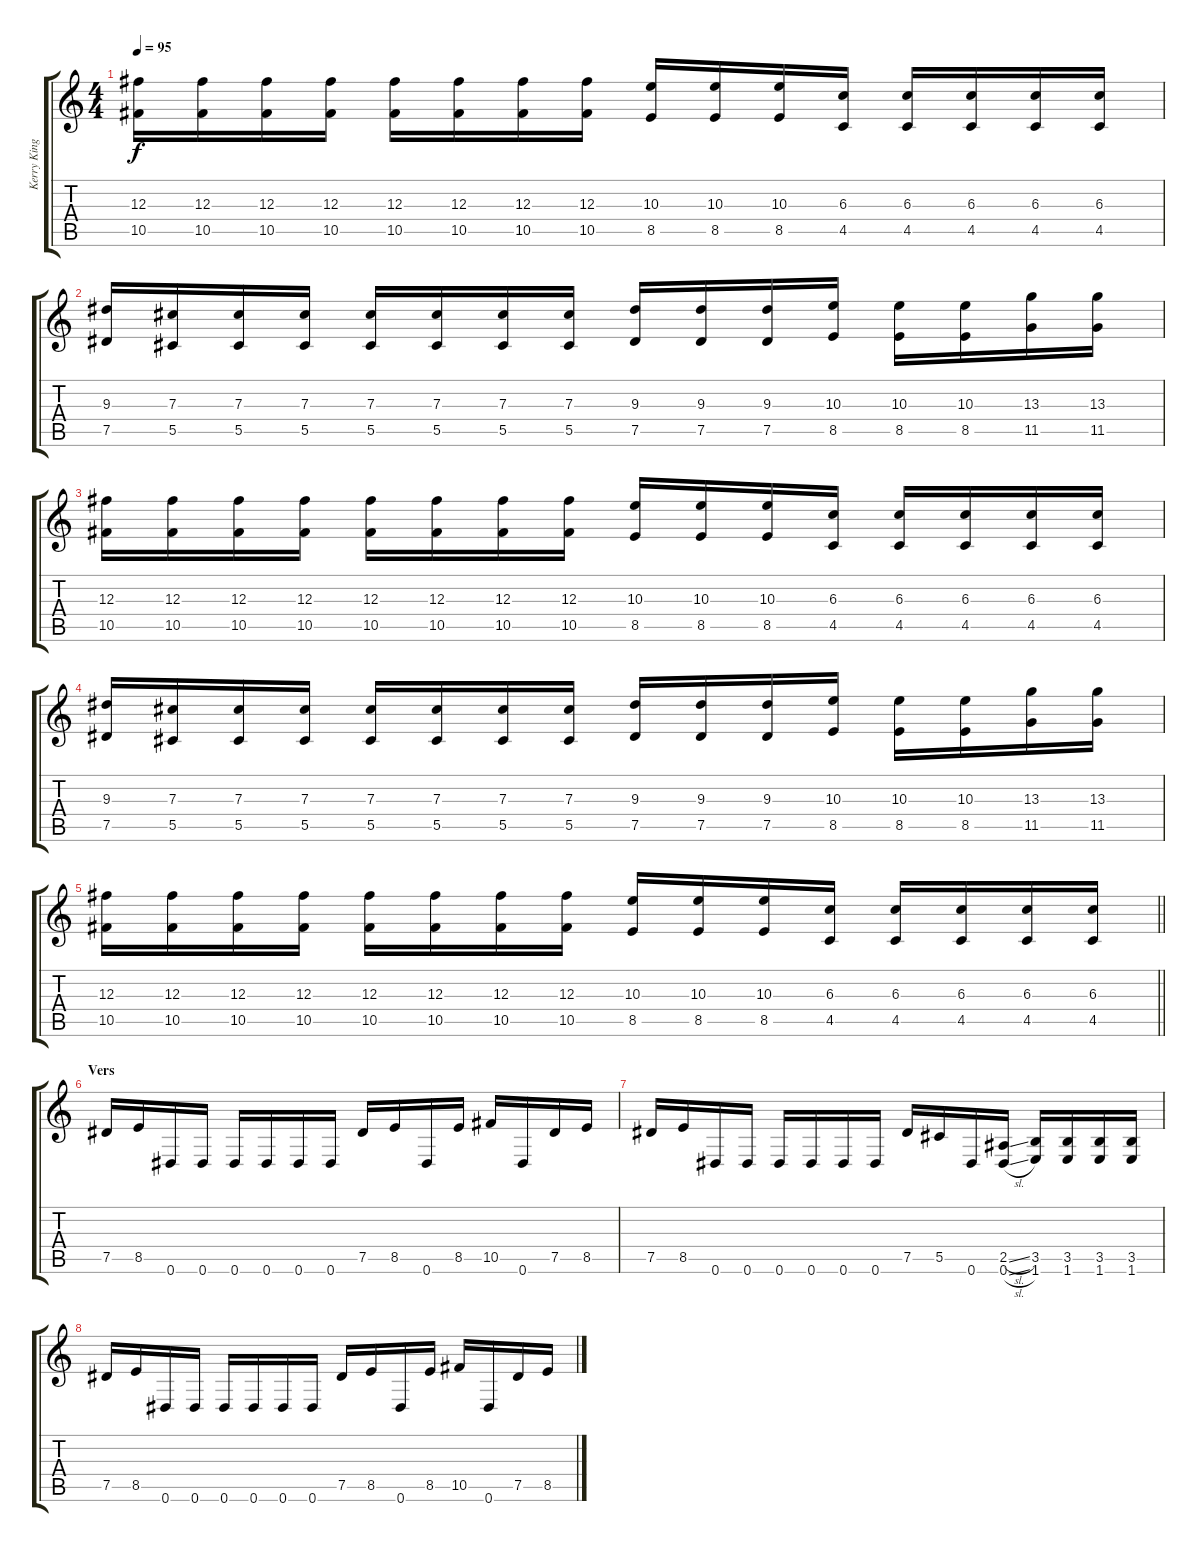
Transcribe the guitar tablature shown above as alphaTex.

\track ("Kerry King" "Kerry King") {instrument overdrivenguitar}
\staff {score tabs}
\tuning (Eb4 Bb3 Gb3 Db3 Ab2 Eb2) {hide}
\ts (4 4)
\tempo 95
\clef g2
\ks c
(12.3 10.5).16{dy f} (12.3 10.5).16 (12.3 10.5).16 (12.3 10.5).16 (12.3 10.5).16 (12.3 10.5).16 (12.3 10.5).16 (12.3 10.5).16 (10.3 8.5).16 (10.3 8.5).16 (10.3 8.5).16 (6.3 4.5).16 (6.3 4.5).16 (6.3 4.5).16 (6.3 4.5).16 (6.3 4.5).16 |
(9.3 7.5).16 (7.3 5.5).16 (7.3 5.5).16 (7.3 5.5).16 (7.3 5.5).16 (7.3 5.5).16 (7.3 5.5).16 (7.3 5.5).16 (9.3 7.5).16 (9.3 7.5).16 (9.3 7.5).16 (10.3 8.5).16 (10.3 8.5).16 (10.3 8.5).16 (13.3 11.5).16 (13.3 11.5).16 |
(12.3 10.5).16 (12.3 10.5).16 (12.3 10.5).16 (12.3 10.5).16 (12.3 10.5).16 (12.3 10.5).16 (12.3 10.5).16 (12.3 10.5).16 (10.3 8.5).16 (10.3 8.5).16 (10.3 8.5).16 (6.3 4.5).16 (6.3 4.5).16 (6.3 4.5).16 (6.3 4.5).16 (6.3 4.5).16 |
(9.3 7.5).16 (7.3 5.5).16 (7.3 5.5).16 (7.3 5.5).16 (7.3 5.5).16 (7.3 5.5).16 (7.3 5.5).16 (7.3 5.5).16 (9.3 7.5).16 (9.3 7.5).16 (9.3 7.5).16 (10.3 8.5).16 (10.3 8.5).16 (10.3 8.5).16 (13.3 11.5).16 (13.3 11.5).16 |
\barLineRight lightlight
(12.3 10.5).16 (12.3 10.5).16 (12.3 10.5).16 (12.3 10.5).16 (12.3 10.5).16 (12.3 10.5).16 (12.3 10.5).16 (12.3 10.5).16 (10.3 8.5).16 (10.3 8.5).16 (10.3 8.5).16 (6.3 4.5).16 (6.3 4.5).16 (6.3 4.5).16 (6.3 4.5).16 (6.3 4.5).16 |
\section ("" "Vers")
7.5.16 8.5.16 0.6.16 0.6.16 0.6.16 0.6.16 0.6.16 0.6.16 7.5.16 8.5.16 0.6.16 8.5.16 10.5.16 0.6.16 7.5.16 8.5.16 |
7.5.16 8.5.16 0.6.16 0.6.16 0.6.16 0.6.16 0.6.16 0.6.16 7.5.16 5.5.16 0.6.16 (2.5{sl} 0.6{sl}).16 (3.5 1.6).16 (3.5 1.6).16 (3.5 1.6).16 (3.5 1.6).16 |
7.5.16 8.5.16 0.6.16 0.6.16 0.6.16 0.6.16 0.6.16 0.6.16 7.5.16 8.5.16 0.6.16 8.5.16 10.5.16 0.6.16 7.5.16 8.5.16
